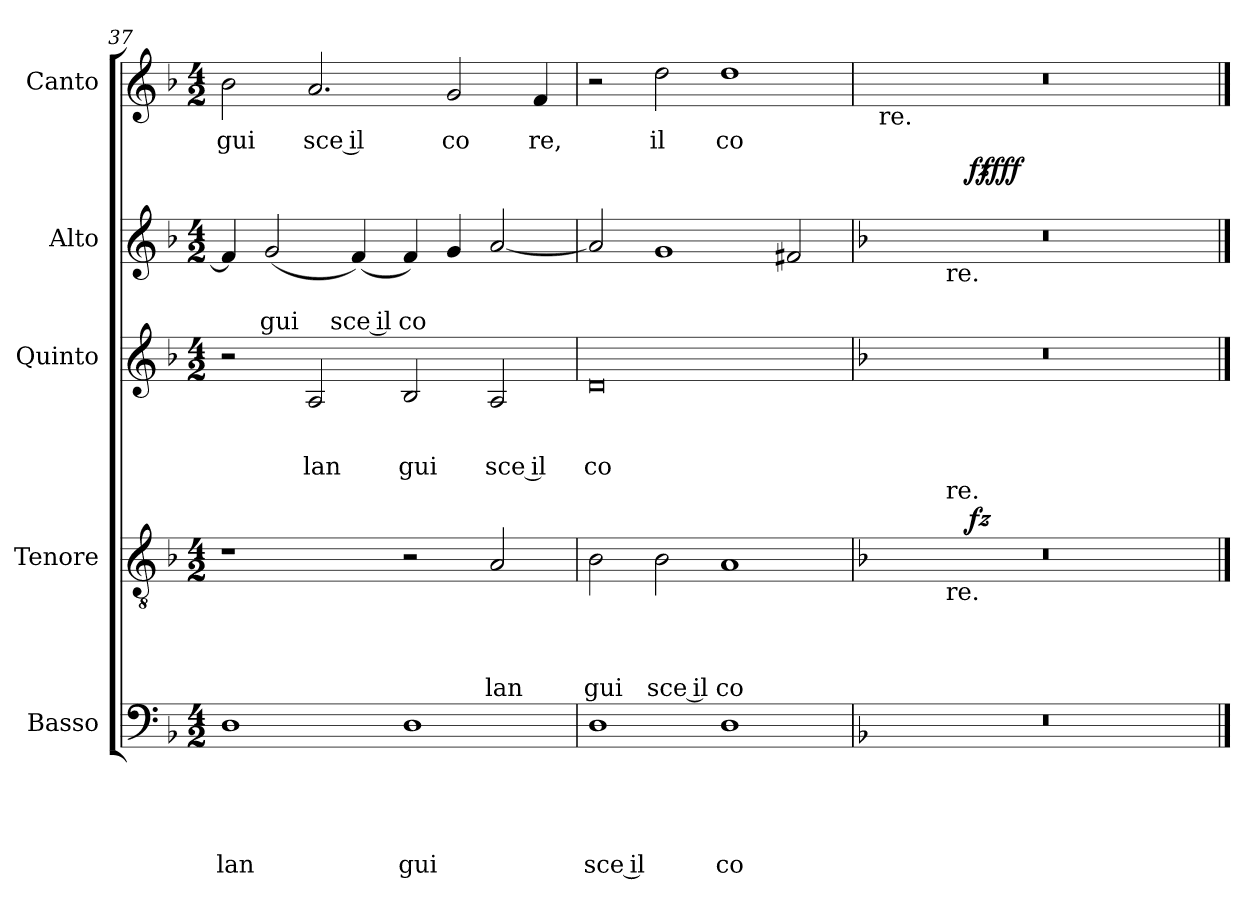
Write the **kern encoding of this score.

**kern	**text	**text	**text	**text	**text	**kern	**text	**text	**text	**text	**dynam	**kern	**text	**text	**text	**kern	**text	**text	**dynam	**kern	**text
*part5	*part5	*part5	*part5	*part5	*part5	*part4	*part4	*part4	*part4	*part4	*part4	*part3	*part3	*part3	*part3	*part2	*part2	*part2	*part2	*part1	*part1
*staff5	*staff5	*staff5	*staff5	*staff5	*staff5	*staff4	*staff4	*staff4	*staff4	*staff4	*staff4	*staff3	*staff3	*staff3	*staff3	*staff2	*staff2	*staff2	*staff2	*staff1	*staff1
*I"Basso	*	*	*	*	*	*I"Tenore	*	*	*	*	*	*I"Quinto	*	*	*	*I"Alto	*	*	*	*I"Canto	*
*clefF4	*	*	*	*	*	*clefGv2	*	*	*	*	*	*clefG2	*	*	*	*clefG2	*	*	*	*clefG2	*
*k[b-]	*	*	*	*	*	*k[b-]	*	*	*	*	*	*k[b-]	*	*	*	*k[b-]	*	*	*	*k[b-]	*
*F:	*	*	*	*	*	*F:	*	*	*	*	*	*F:	*	*	*	*F:	*	*	*	*F:	*
*M4/2	*	*	*	*	*	*M4/2	*	*	*	*	*	*M4/2	*	*	*	*M4/2	*	*	*	*M4/2	*
=37	=37	=37	=37	=37	=37	=37	=37	=37	=37	=37	=37	=37	=37	=37	=37	=37	=37	=37	=37	=37	=37
!	!	!	!	!	!LO:LY:b	!	!	!	!	!	!	!	!	!	!	!	!	!	!	!	!LO:LY:b
1D	.	.	.	.	lan	1r	.	.	.	.	.	2r	.	.	.	4f/]	.	.	.	2b-\	gui
!	!	!	!	!	!	!	!	!	!	!	!	!	!	!	!	!	!	!LO:LY:b	!	!	!
.	.	.	.	.	.	.	.	.	.	.	.	.	.	.	.	(2g/	.	gui	.	.	.
!	!	!	!	!	!	!	!	!	!	!	!	!	!	!	!LO:LY:b	!	!	!	!	!	!LO:LY:b:rj
.	.	.	.	.	.	.	.	.	.	.	.	2A/	.	.	lan	.	.	.	.	2.a/	sce il
!	!	!	!	!	!	!	!	!	!	!	!	!	!	!	!	!	!	!LO:LY:b:rj	!	!	!
.	.	.	.	.	.	.	.	.	.	.	.	.	.	.	.	(<4f/)	.	sce il	.	.	.
!	!	!	!	!	!LO:LY:b	!	!	!	!	!	!	!	!	!	!LO:LY:b	!	!	!LO:LY:b	!	!	!
1D	.	.	.	.	gui	2r	.	.	.	.	.	2B-/	.	.	gui	4f/)	.	co	.	.	.
!	!	!	!	!	!	!	!	!	!	!	!	!	!	!	!	!	!	!	!	!	!LO:LY:b
.	.	.	.	.	.	.	.	.	.	.	.	.	.	.	.	4g/	.	.	.	2g/	co
!	!	!	!	!	!	!	!	!	!	!LO:LY:b	!	!	!	!	!LO:LY:b:rj	!	!	!	!	!	!
.	.	.	.	.	.	2A/	.	.	.	lan	.	2A/	.	.	sce il	[<2a/	.	.	.	.	.
!	!	!	!	!	!	!	!	!	!	!	!	!	!	!	!	!	!	!	!	!	!LO:LY:b
.	.	.	.	.	.	.	.	.	.	.	.	.	.	.	.	.	.	.	.	4f/	re,
=38	=38	=38	=38	=38	=38	=38	=38	=38	=38	=38	=38	=38	=38	=38	=38	=38	=38	=38	=38	=38	=38
!	!	!	!	!	!LO:LY:b:rj	!	!	!	!	!LO:LY:b	!	!	!	!	!LO:LY:b	!	!	!	!	!	!
1D	.	.	.	.	sce il	2B-\	.	.	.	gui	.	0d	.	.	co	2a/]	.	.	.	2r	.
!	!	!	!	!	!	!	!	!	!	!LO:LY:b:rj	!	!	!	!	!	!	!	!	!	!	!LO:LY:b
.	.	.	.	.	.	2B-\	.	.	.	sce il	.	.	.	.	.	1g	.	.	.	2dd\	il
!	!	!	!	!	!LO:LY:b	!	!	!	!	!LO:LY:b	!	!	!	!	!	!	!	!	!	!	!LO:LY:b
1D	.	.	.	.	co	1A	.	.	.	co	.	.	.	.	.	.	.	.	.	1dd	co
.	.	.	.	.	.	.	.	.	.	.	.	.	.	.	.	2f#X/	.	.	.	.	.
=39	=39	=39	=39	=39	=39	=39	=39	=39	=39	=39	=39	=39	=39	=39	=39	=39	=39	=39	=39	=39	=39
*	*	*	*	*	*	*	*	*	*	*	*	*	*	*	*	*	*	*	*	*k[]	*
*	*	*	*	*	*	*	*	*	*	*	*	*	*	*	*	*	*	*	*	*C:	*
*	*	*	*	*	*	*^	*	*	*	*	*	*	*	*	*	*^	*	*	*	*	*
*	*	*	*	*	*	*	*	*	*	*	*	*	*	*	*	*	*	*^	*	*	*	*	*
!	!	!	!	!	!	!	!	!	!	!	!	!	!	!	!	!	!	!	!	!	!	!	!LO:TX:b:t=re.	!
*	*	*	*	*	*	*	*^	*	*	*	*	*	*	*	*	*	*	*	*^	*	*	*	*	*
0r	.	.	.	.	.	0r	4ryy	4ryy	.	.	.	.	.	0r	.	.	.	0r	4ryy	4..ryy	4ryy	.	.	.	0r	.
.	.	.	.	.	.	.	8ryy	16.ryy	.	.	.	.	.	.	.	.	.	.	8ryy	.	16.ryy	.	.	.	.	.
!	!	!	!	!	!	!	!	!	!	!	!	!	!	!	!	!	!	!	!	!	!LO:TX:b:t=re.	!	!	!	!	!
!	!	!	!	!	!	!	!	!LO:TX:b:t=re.	!	!	!	!	!	!	!	!	!	!	!	!	!	!	!	!	!	!
!	!	!	!	!	!	!	!	!LO:TX:a:t=re.	!	!	!	!	!	!	!	!	!	!	!	!	!	!	!	!	!	!
.	.	.	.	.	.	.	.	1ryy	.	.	.	.	.	.	.	.	.	.	.	.	1ryy	.	.	.	.	.
.	.	.	.	.	.	.	32ryy	.	.	.	.	.	.	.	.	.	.	.	32ryy	.	.	.	.	.	.	.
!	!	!	!	!	!	!	!	!	!	!	!	!	!LO:DY:b	!	!	!	!	!	!	!	!	!	!	!LO:DY:b	!	!
.	.	.	.	.	.	.	1ryy	.	.	.	.	.	fz	.	.	.	.	.	1ryy	.	.	.	.	fz	.	.
!	!	!	!	!	!	!	!	!	!	!	!	!	!	!	!	!	!	!	!	!	!	!	!	!LO:DY:b	!	!
.	.	.	.	.	.	.	.	.	.	.	.	.	.	.	.	.	.	.	.	1ryy	.	.	.	ffff	.	.
.	.	.	.	.	.	.	.	2ryy	.	.	.	.	.	.	.	.	.	.	.	.	2ryy	.	.	.	.	.
.	.	.	.	.	.	.	2ryy	.	.	.	.	.	.	.	.	.	.	.	2ryy	.	.	.	.	.	.	.
.	.	.	.	.	.	.	.	.	.	.	.	.	.	.	.	.	.	.	.	2ryy	.	.	.	.	.	.
.	.	.	.	.	.	.	.	8ryy	.	.	.	.	.	.	.	.	.	.	.	.	8ryy	.	.	.	.	.
.	.	.	.	.	.	.	16.ryy	.	.	.	.	.	.	.	.	.	.	.	16.ryy	.	.	.	.	.	.	.
.	.	.	.	.	.	.	.	.	.	.	.	.	.	.	.	.	.	.	.	16ryy	.	.	.	.	.	.
.	.	.	.	.	.	.	.	32ryy	.	.	.	.	.	.	.	.	.	.	.	.	32ryy	.	.	.	.	.
*	*	*	*	*	*	*v	*v	*v	*	*	*	*	*	*	*	*	*	*v	*v	*v	*v	*	*	*	*	*
==	==	==	==	==	==	==	==	==	==	==	==	==	==	==	==	==	==	==	==	==	==
*-	*-	*-	*-	*-	*-	*-	*-	*-	*-	*-	*-	*-	*-	*-	*-	*-	*-	*-	*-	*-	*-
